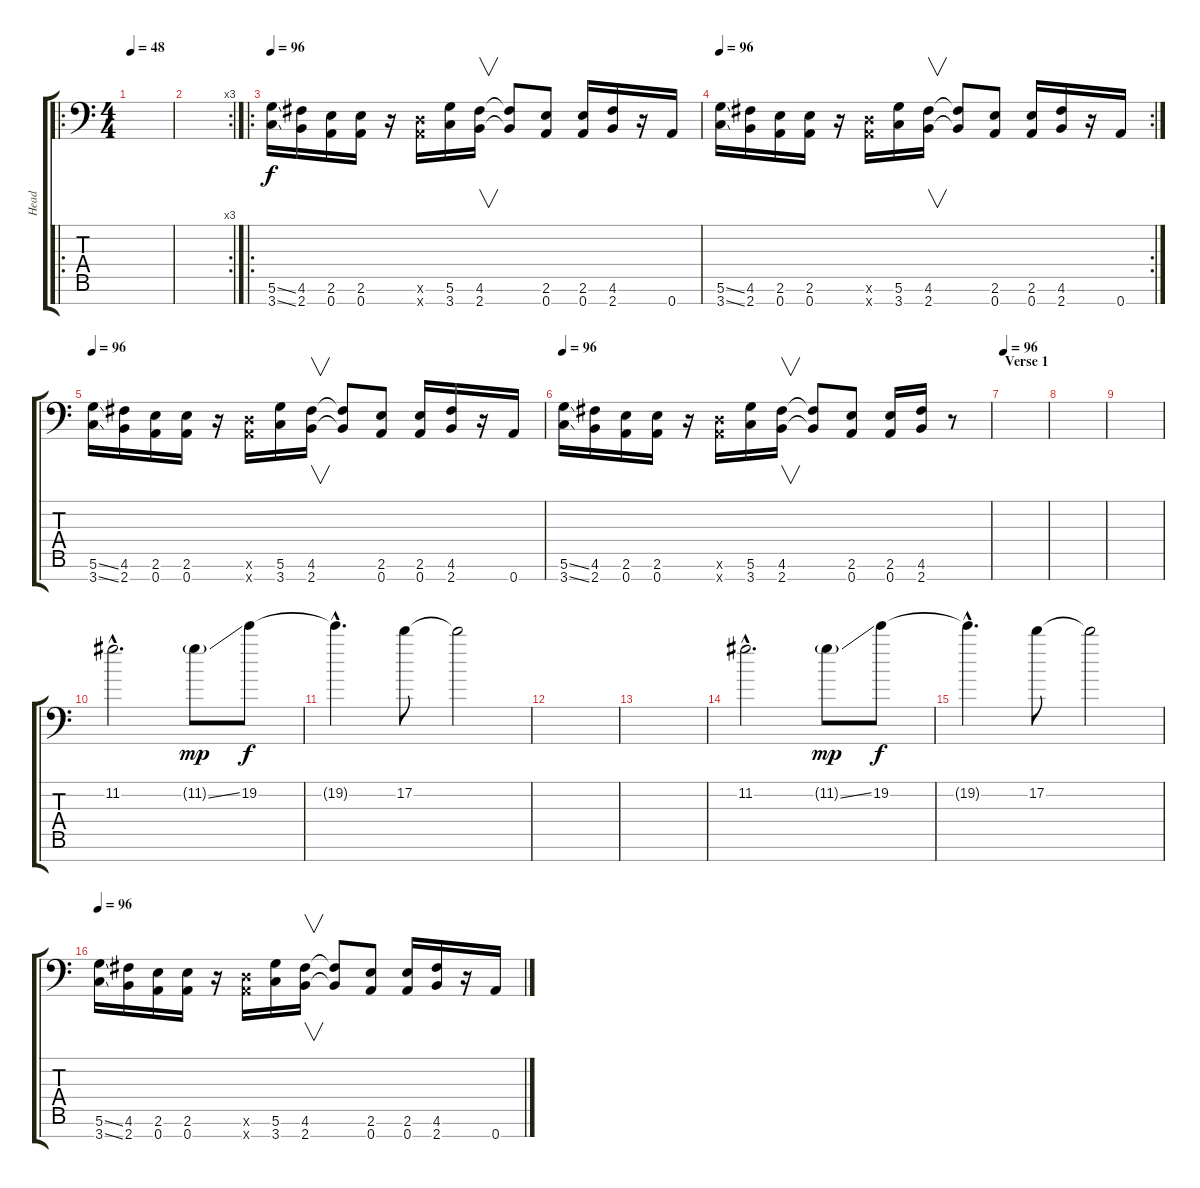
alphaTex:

\track ("Head" "Head") {instrument distortionguitar}
\staff {score tabs}
\tuning (D4 A3 F3 C3 G2 D2 A1) {hide}
\ro
\ts (4 4)
\tempo 48
\clef f4
\ks c
|
\rc 3
|
\ro
\tempo 96
(5.6{ss} 3.7{ss}).16{instrument distortionguitar} (4.6 2.7).16 (2.6 0.7).16 (2.6 0.7).16 r.16 (0.6{x} 0.7{x}).16 (5.6 3.7).16 (4.6 2.7).16{v} (4.6{t} 2.7{t}).8 (2.6 0.7).8 (2.6 0.7).16 (4.6 2.7).16 r.16 0.7.16 |
\rc 2
\tempo 96
(5.6{ss} 3.7{ss}).16{instrument distortionguitar} (4.6 2.7).16 (2.6 0.7).16 (2.6 0.7).16 r.16 (0.6{x} 0.7{x}).16 (5.6 3.7).16 (4.6 2.7).16{v} (4.6{t} 2.7{t}).8 (2.6 0.7).8 (2.6 0.7).16 (4.6 2.7).16 r.16 0.7.16 |
\tempo 96
(5.6{ss} 3.7{ss}).16{instrument distortionguitar} (4.6 2.7).16 (2.6 0.7).16 (2.6 0.7).16 r.16 (0.6{x} 0.7{x}).16 (5.6 3.7).16 (4.6 2.7).16{v} (4.6{t} 2.7{t}).8 (2.6 0.7).8 (2.6 0.7).16 (4.6 2.7).16 r.16 0.7.16 |
\tempo 96
(5.6{ss} 3.7{ss}).16{instrument distortionguitar} (4.6 2.7).16 (2.6 0.7).16 (2.6 0.7).16 r.16 (0.6{x} 0.7{x}).16 (5.6 3.7).16 (4.6 2.7).16{v} (4.6{t} 2.7{t}).8 (2.6 0.7).8 (2.6 0.7).16 (4.6 2.7).16 r.8 |
\section ("" "Verse 1")
\tempo 96
|
|
|
11.2{hac}.2{d} 11.2{ss g}.8{dy mp} 19.2.8{dy f} |
19.2{hac t}.4{d} 17.2.8 17.2{t}.2 |
|
|
11.2{hac}.2{d} 11.2{ss g}.8{dy mp} 19.2.8{dy f} |
19.2{hac t}.4{d} 17.2.8 17.2{t}.2 |
\tempo 96
(5.6{ss} 3.7{ss}).16{instrument distortionguitar} (4.6 2.7).16 (2.6 0.7).16 (2.6 0.7).16 r.16 (0.6{x} 0.7{x}).16 (5.6 3.7).16 (4.6 2.7).16{v} (4.6{t} 2.7{t}).8 (2.6 0.7).8 (2.6 0.7).16 (4.6 2.7).16 r.16 0.7.16
